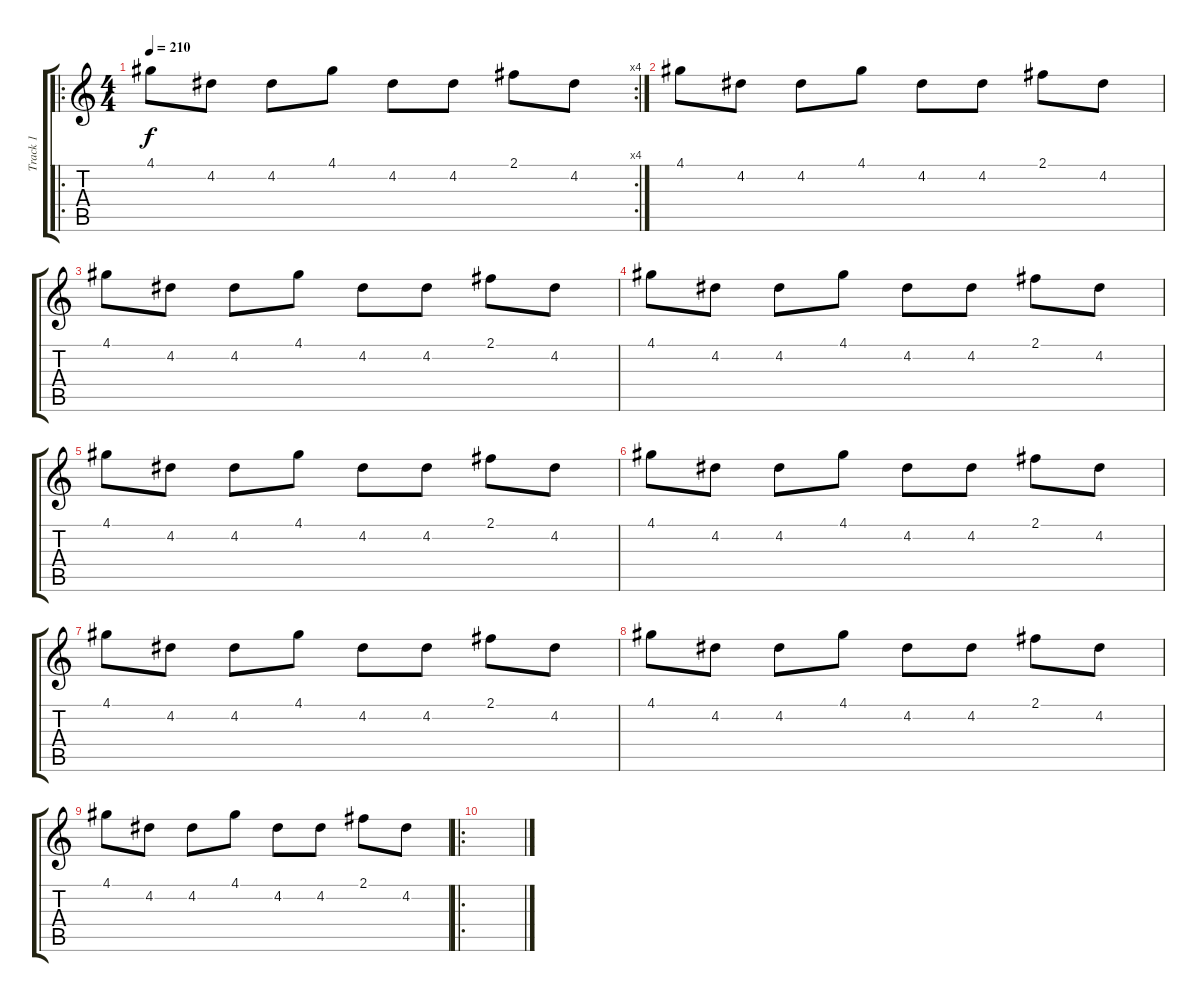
\track ("Track 1" "Track 1") {instrument overdrivenguitar}
\staff {score tabs}
\tuning (E4 B3 G3 D3 A2 E2) {hide}
\ro
\rc 4
\ts (4 4)
\tempo 210
\clef g2
\ks c
4.1.8{dy f instrument overdrivenguitar} 4.2.8 4.2.8 4.1.8 4.2.8 4.2.8 2.1.8 4.2.8 |
4.1.8 4.2.8 4.2.8 4.1.8 4.2.8 4.2.8 2.1.8 4.2.8 |
4.1.8 4.2.8 4.2.8 4.1.8 4.2.8 4.2.8 2.1.8 4.2.8 |
4.1.8 4.2.8 4.2.8 4.1.8 4.2.8 4.2.8 2.1.8 4.2.8 |
4.1.8 4.2.8 4.2.8 4.1.8 4.2.8 4.2.8 2.1.8 4.2.8 |
4.1.8 4.2.8 4.2.8 4.1.8 4.2.8 4.2.8 2.1.8 4.2.8 |
4.1.8 4.2.8 4.2.8 4.1.8 4.2.8 4.2.8 2.1.8 4.2.8 |
4.1.8 4.2.8 4.2.8 4.1.8 4.2.8 4.2.8 2.1.8 4.2.8 |
4.1.8 4.2.8 4.2.8 4.1.8 4.2.8 4.2.8 2.1.8 4.2.8 |
\ro
